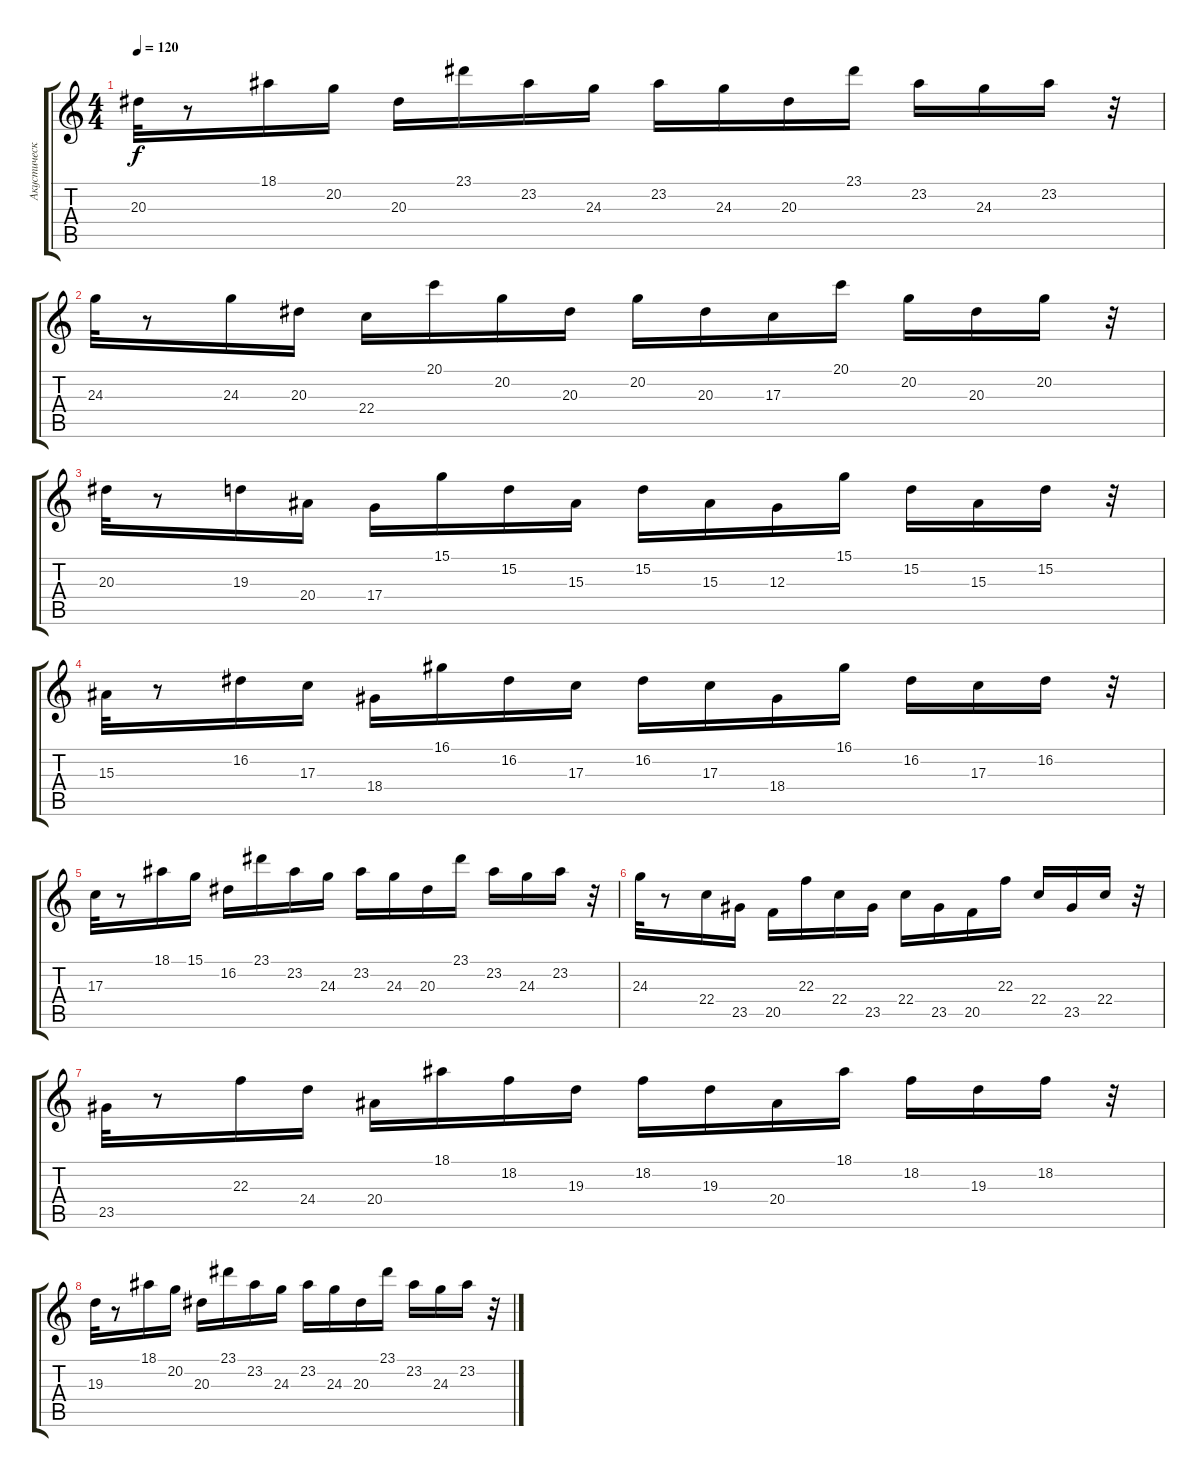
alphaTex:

\track ("Акустический Гранд Роял" "Акустическ") {instrument acousticgrandpiano}
\staff {score tabs}
\tuning (E4 B3 G3 D3 A2 E2) {hide}
\ts (4 4)
\tempo 120
\clef g2
\ks c
20.3.32{dy f} r.8 18.1.16 20.2.16 20.3.16 23.1.16 23.2.16 24.3.16 23.2.16 24.3.16 20.3.16 23.1.16 23.2.16 24.3.16 23.2.16 r.32 |
24.3.32 r.8 24.3.16 20.3.16 22.4.16 20.1.16 20.2.16 20.3.16 20.2.16 20.3.16 17.3.16 20.1.16 20.2.16 20.3.16 20.2.16 r.32 |
20.3.32 r.8 19.3.16 20.4.16 17.4.16 15.1.16 15.2.16 15.3.16 15.2.16 15.3.16 12.3.16 15.1.16 15.2.16 15.3.16 15.2.16 r.32 |
15.3.32 r.8 16.2.16 17.3.16 18.4.16 16.1.16 16.2.16 17.3.16 16.2.16 17.3.16 18.4.16 16.1.16 16.2.16 17.3.16 16.2.16 r.32 |
17.3.32 r.8 18.1.16 15.1.16 16.2.16 23.1.16 23.2.16 24.3.16 23.2.16 24.3.16 20.3.16 23.1.16 23.2.16 24.3.16 23.2.16 r.32 |
24.3.32 r.8 22.4.16 23.5.16 20.5.16 22.3.16 22.4.16 23.5.16 22.4.16 23.5.16 20.5.16 22.3.16 22.4.16 23.5.16 22.4.16 r.32 |
23.5.32 r.8 22.3.16 24.4.16 20.4.16 18.1.16 18.2.16 19.3.16 18.2.16 19.3.16 20.4.16 18.1.16 18.2.16 19.3.16 18.2.16 r.32 |
19.3.32 r.8 18.1.16 20.2.16 20.3.16 23.1.16 23.2.16 24.3.16 23.2.16 24.3.16 20.3.16 23.1.16 23.2.16 24.3.16 23.2.16 r.32
